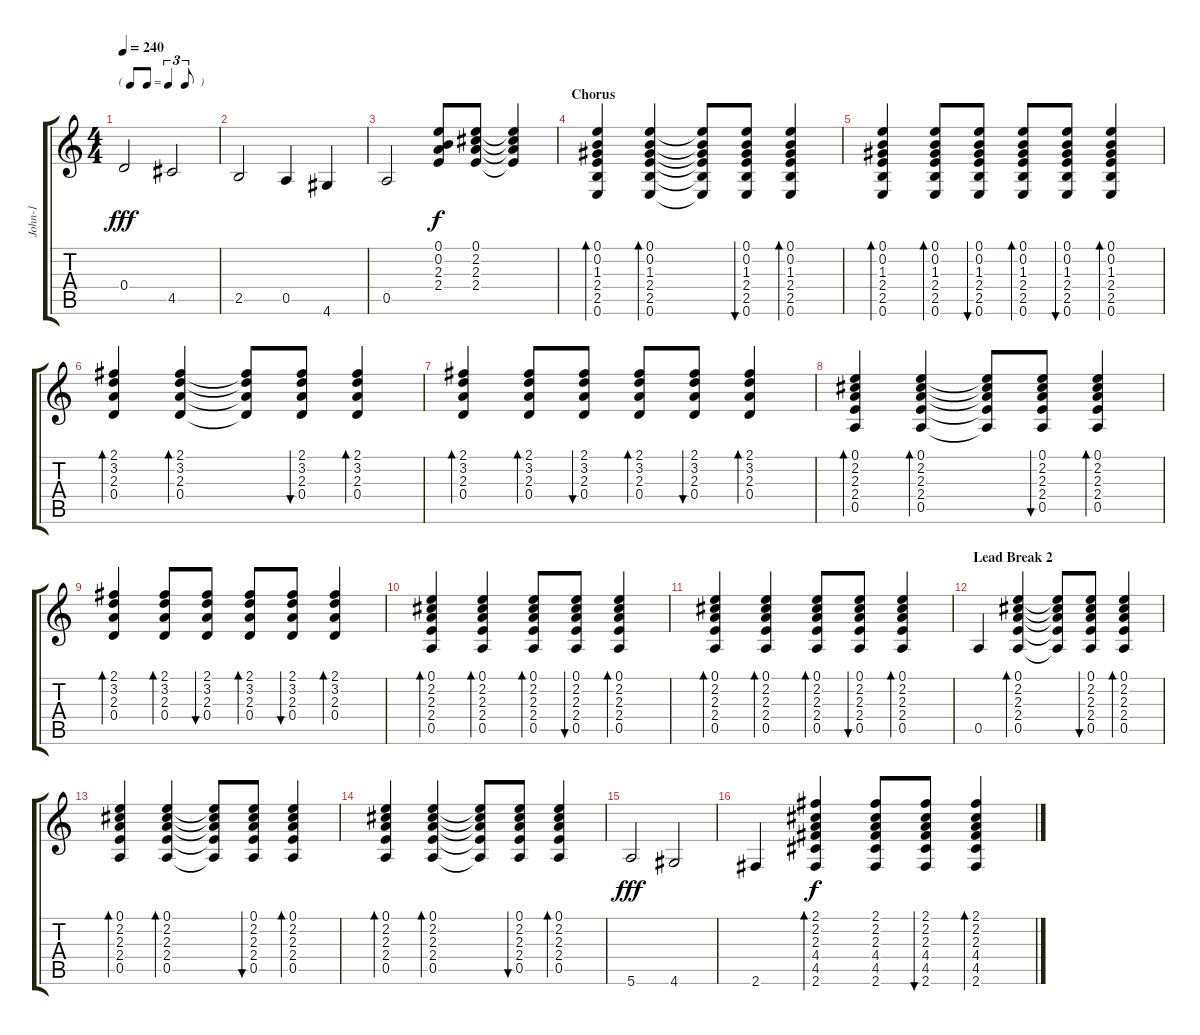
\track ("John-1" "John-1") {instrument acousticguitarsteel}
\staff {score tabs}
\tuning (E4 B3 G3 D3 A2 E2) {hide}
\ts (4 4)
\tf triplet8th
\tempo 240
\clef g2
\ks c
0.4.2{dy fff} 4.5.2 |
2.5.2 0.5.4 4.6.4 |
0.5.2 (0.1 0.2 2.3 2.4).8{dy f volume 8} (0.1 2.2 2.3 2.4).8 (0.1{t} 2.2{t} 2.3{t} 2.4{t}).4 |
\section ("" "Chorus ")
(0.1 0.2 1.3 2.4 2.5 0.6).4{bd 60} (0.1 0.2 1.3 2.4 2.5 0.6).4{bd 60} (0.1{t} 0.2{t} 1.3{t} 2.4{t} 2.5{t} 0.6{t}).8 (0.1 0.2 1.3 2.4 2.5 0.6).8{bu 60} (0.1 0.2 1.3 2.4 2.5 0.6).4{bd 60} |
(0.1 0.2 1.3 2.4 2.5 0.6).4{bd 60} (0.1 0.2 1.3 2.4 2.5 0.6).8{bd 60} (0.1 0.2 1.3 2.4 2.5 0.6).8{bu 60} (0.1 0.2 1.3 2.4 2.5 0.6).8{bd 60} (0.1 0.2 1.3 2.4 2.5 0.6).8{bu 60} (0.1 0.2 1.3 2.4 2.5 0.6).4{bd 60} |
(2.1 3.2 2.3 0.4).4{bd 60} (2.1 3.2 2.3 0.4).4{bd 60} (2.1{t} 3.2{t} 2.3{t} 0.4{t}).8 (2.1 3.2 2.3 0.4).8{bu 60} (2.1 3.2 2.3 0.4).4{bd 60} |
(2.1 3.2 2.3 0.4).4{bd 60} (2.1 3.2 2.3 0.4).8{bd 60} (2.1 3.2 2.3 0.4).8{bu 60} (2.1 3.2 2.3 0.4).8{bd 60} (2.1 3.2 2.3 0.4).8{bu 60} (2.1 3.2 2.3 0.4).4{bd 60} |
(0.1 2.2 2.3 2.4 0.5).4{bd 60} (0.1 2.2 2.3 2.4 0.5).4{bd 60} (0.1{t} 2.2{t} 2.3{t} 2.4{t} 0.5{t}).8 (0.1 2.2 2.3 2.4 0.5).8{bu 60} (0.1 2.2 2.3 2.4 0.5).4{bd 60} |
(2.1 3.2 2.3 0.4).4{bd 60} (2.1 3.2 2.3 0.4).8{bd 60} (2.1 3.2 2.3 0.4).8{bu 60} (2.1 3.2 2.3 0.4).8{bd 60} (2.1 3.2 2.3 0.4).8{bu 60} (2.1 3.2 2.3 0.4).4{bd 60} |
(0.1 2.2 2.3 2.4 0.5).4{bd 60} (0.1 2.2 2.3 2.4 0.5).4{bd 60} (0.1 2.2 2.3 2.4 0.5).8{bd 60} (0.1 2.2 2.3 2.4 0.5).8{bu 60} (0.1 2.2 2.3 2.4 0.5).4{bd 60} |
(0.1 2.2 2.3 2.4 0.5).4{bd 60} (0.1 2.2 2.3 2.4 0.5).4{bd 60} (0.1 2.2 2.3 2.4 0.5).8{bd 60} (0.1 2.2 2.3 2.4 0.5).8{bu 60} (0.1 2.2 2.3 2.4 0.5).4{bd 60} |
\section ("" "Lead Break 2")
0.5.4 (0.1 2.2 2.3 2.4 0.5).4{bd 60 volume 8} (0.1{t} 2.2{t} 2.3{t} 2.4{t} 0.5{t}).8 (0.1 2.2 2.3 2.4 0.5).8{bu 60} (0.1 2.2 2.3 2.4 0.5).4{bd 60} |
(0.1 2.2 2.3 2.4 0.5).4{bd 60} (0.1 2.2 2.3 2.4 0.5).4{bd 60} (0.1{t} 2.2{t} 2.3{t} 2.4{t} 0.5{t}).8 (0.1 2.2 2.3 2.4 0.5).8{bu 60} (0.1 2.2 2.3 2.4 0.5).4{bd 60} |
(0.1 2.2 2.3 2.4 0.5).4{bd 60} (0.1 2.2 2.3 2.4 0.5).4{bd 60} (0.1{t} 2.2{t} 2.3{t} 2.4{t} 0.5{t}).8 (0.1 2.2 2.3 2.4 0.5).8{bu 60} (0.1 2.2 2.3 2.4 0.5).4{bd 60} |
5.6.2{dy fff volume 14} 4.6.2 |
2.6.4 (2.1 2.2 2.3 4.4 4.5 2.6).4{bd 60 dy f volume 8} (2.1 2.2 2.3 4.4 4.5 2.6).8 (2.1 2.2 2.3 4.4 4.5 2.6).8{bu 60} (2.1 2.2 2.3 4.4 4.5 2.6).4{bd 60}
